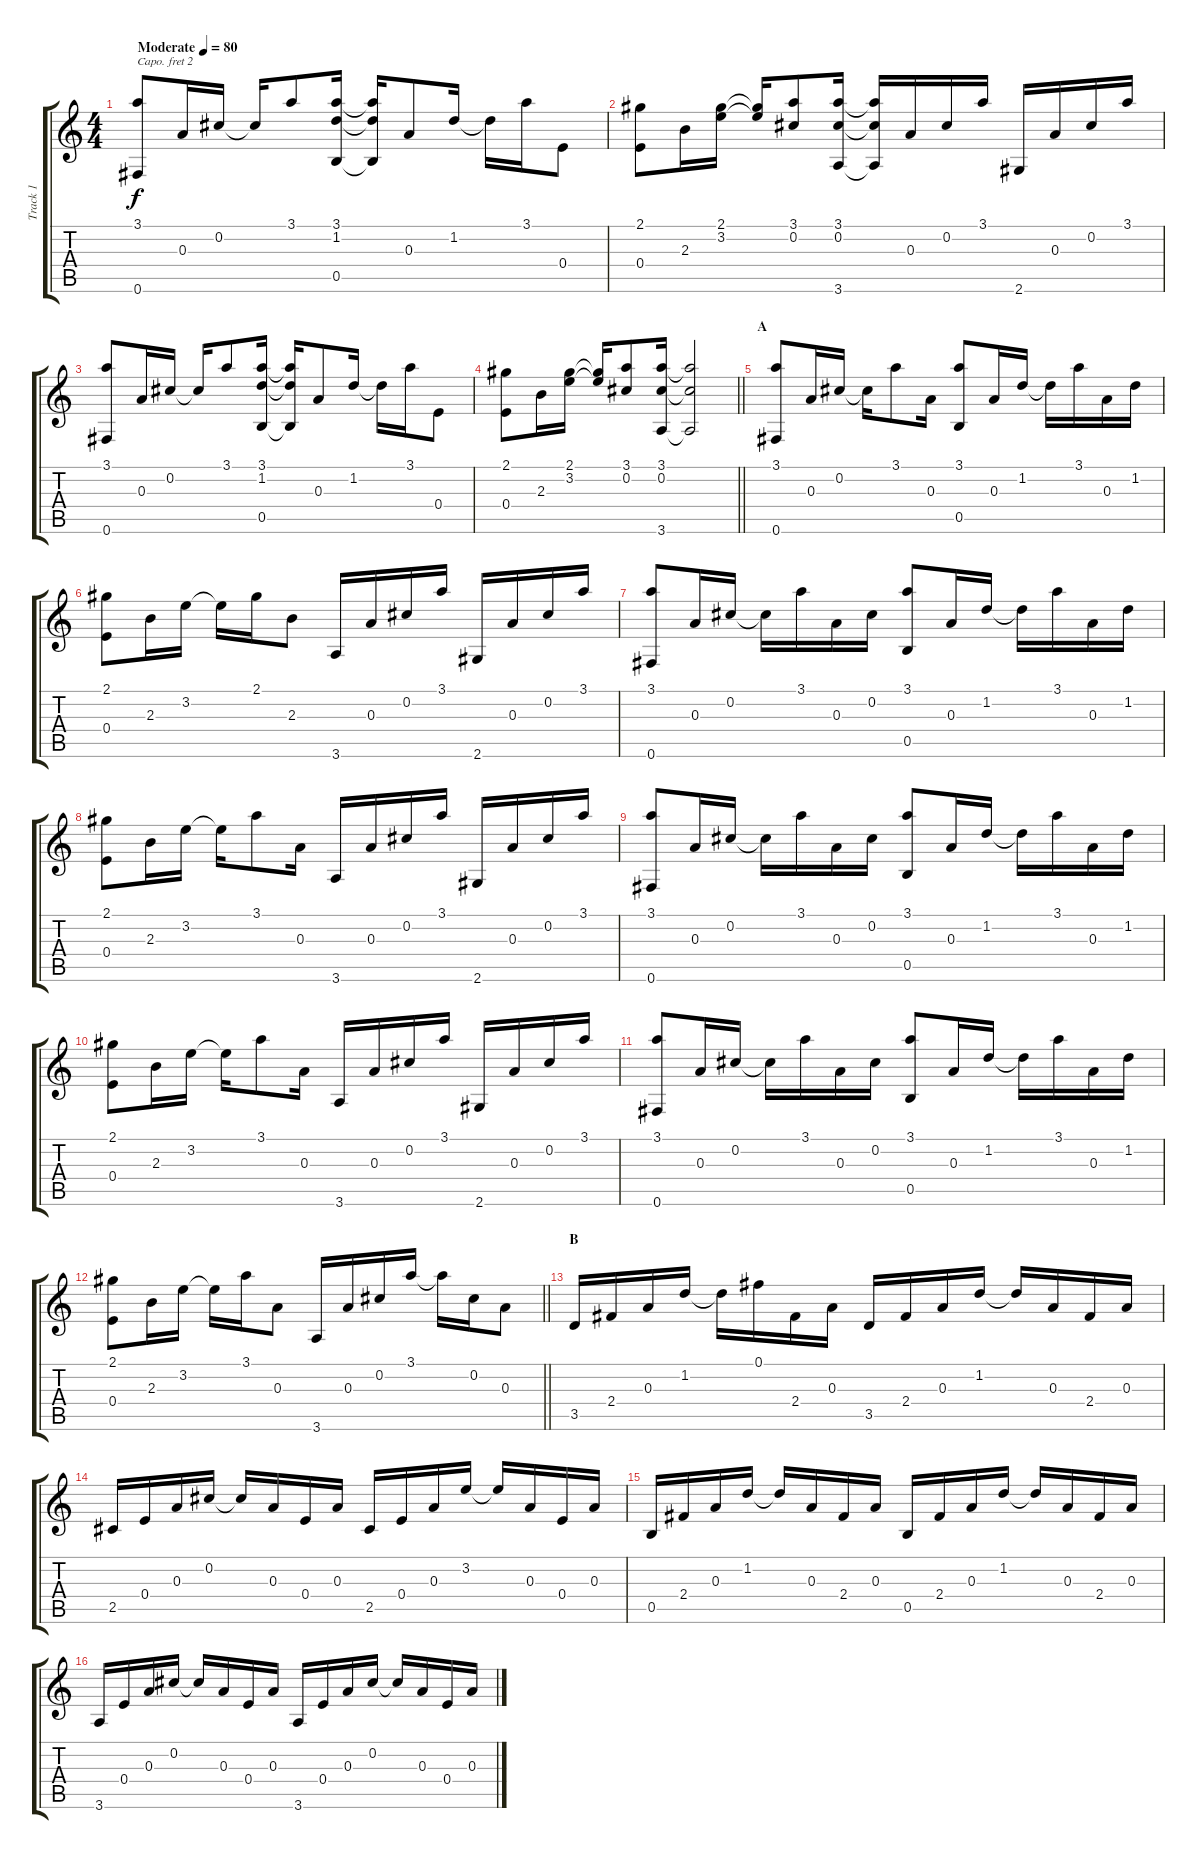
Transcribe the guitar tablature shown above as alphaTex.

\track ("Track 1" "Track 1") {instrument acousticguitarsteel}
\staff {score tabs}
\capo 2
\tuning (E4 B3 G3 D3 A2 E2) {hide}
\ts (4 4)
\tempo (80 "Moderate")
\clef g2
\ks c
(3.1 0.6).8{dy f instrument acousticguitarsteel} 0.3.16 0.2.16 0.2{t}.16 3.1.8 (3.1 1.2 0.5).16 (3.1{t} 1.2{t} 0.5{t}).16 0.3.8 1.2.16 1.2{t}.16 3.1.16 0.4.8 |
(2.1 0.4).8 2.3.16 (2.1 3.2).16 (2.1{t} 3.2{t}).16 (3.1 0.2).8 (3.1 0.2 3.6).16 (3.1{t} 0.2{t} 3.6{t}).16 0.3.16 0.2.16 3.1.16 2.6.16 0.3.16 0.2.16 3.1.16 |
(3.1 0.6).8 0.3.16 0.2.16 0.2{t}.16 3.1.8 (3.1 1.2 0.5).16 (3.1{t} 1.2{t} 0.5{t}).16 0.3.8 1.2.16 1.2{t}.16 3.1.16 0.4.8 |
\barLineRight lightlight
(2.1 0.4).8 2.3.16 (2.1 3.2).16 (2.1{t} 3.2{t}).16 (3.1 0.2).8 (3.1 0.2 3.6).16 (3.1{t} 0.2{t} 3.6{t}).2 |
\section ("" "A")
(3.1 0.6).8 0.3.16 0.2.16 0.2{t}.16 3.1.8 0.3.16 (3.1 0.5).8 0.3.16 1.2.16 1.2{t}.16 3.1.16 0.3.16 1.2.16 |
(2.1 0.4).8 2.3.16 3.2.16 3.2{t}.16 2.1.16 2.3.8 3.6.16 0.3.16 0.2.16 3.1.16 2.6.16 0.3.16 0.2.16 3.1.16 |
(3.1 0.6).8 0.3.16 0.2.16 0.2{t}.16 3.1.16 0.3.16 0.2.16 (3.1 0.5).8 0.3.16 1.2.16 1.2{t}.16 3.1.16 0.3.16 1.2.16 |
(2.1 0.4).8 2.3.16 3.2.16 3.2{t}.16 3.1.8 0.3.16 3.6.16 0.3.16 0.2.16 3.1.16 2.6.16 0.3.16 0.2.16 3.1.16 |
(3.1 0.6).8 0.3.16 0.2.16 0.2{t}.16 3.1.16 0.3.16 0.2.16 (3.1 0.5).8 0.3.16 1.2.16 1.2{t}.16 3.1.16 0.3.16 1.2.16 |
(2.1 0.4).8 2.3.16 3.2.16 3.2{t}.16 3.1.8 0.3.16 3.6.16 0.3.16 0.2.16 3.1.16 2.6.16 0.3.16 0.2.16 3.1.16 |
(3.1 0.6).8 0.3.16 0.2.16 0.2{t}.16 3.1.16 0.3.16 0.2.16 (3.1 0.5).8 0.3.16 1.2.16 1.2{t}.16 3.1.16 0.3.16 1.2.16 |
\barLineRight lightlight
(2.1 0.4).8 2.3.16 3.2.16 3.2{t}.16 3.1.16 0.3.8 3.6.16 0.3.16 0.2.16 3.1.16 3.1{t}.16 0.2.16 0.3.8 |
\section ("" "B")
3.5.16 2.4.16 0.3.16 1.2.16 1.2{t}.16 0.1.16 2.4.16 0.3.16 3.5.16 2.4.16 0.3.16 1.2.16 1.2{t}.16 0.3.16 2.4.16 0.3.16 |
2.5.16 0.4.16 0.3.16 0.2.16 0.2{t}.16 0.3.16 0.4.16 0.3.16 2.5.16 0.4.16 0.3.16 3.2.16 3.2{t}.16 0.3.16 0.4.16 0.3.16 |
0.5.16 2.4.16 0.3.16 1.2.16 1.2{t}.16 0.3.16 2.4.16 0.3.16 0.5.16 2.4.16 0.3.16 1.2.16 1.2{t}.16 0.3.16 2.4.16 0.3.16 |
3.6.16 0.4.16 0.3.16 0.2.16 0.2{t}.16 0.3.16 0.4.16 0.3.16 3.6.16 0.4.16 0.3.16 0.2.16 0.2{t}.16 0.3.16 0.4.16 0.3.16
